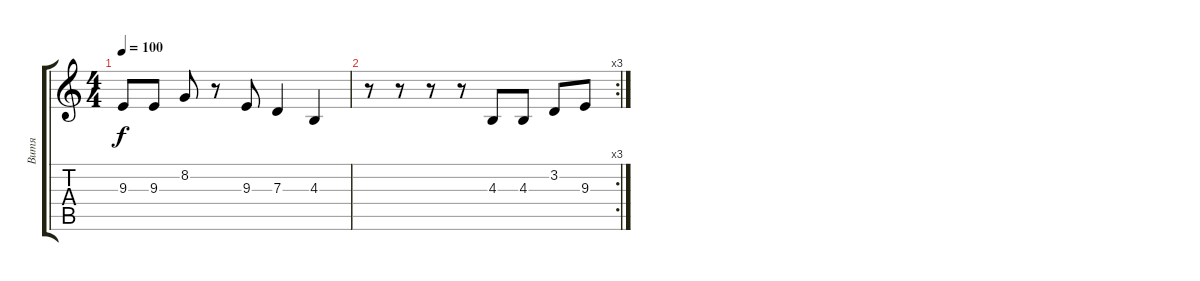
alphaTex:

\track ("Витя" "Витя") {instrument fx7echoes}
\staff {score tabs}
\tuning (E4 B3 G3 D3 A2 E2) {hide}
\ts (4 4)
\tempo 100
\clef g2
\ks c
9.3.8{dy f} 9.3.8 8.2.8 r.8 9.3.8 7.3.4 4.3.4 |
\rc 3
r.8 r.8 r.8 r.8 4.3.8 4.3.8 3.2.8 9.3.8
